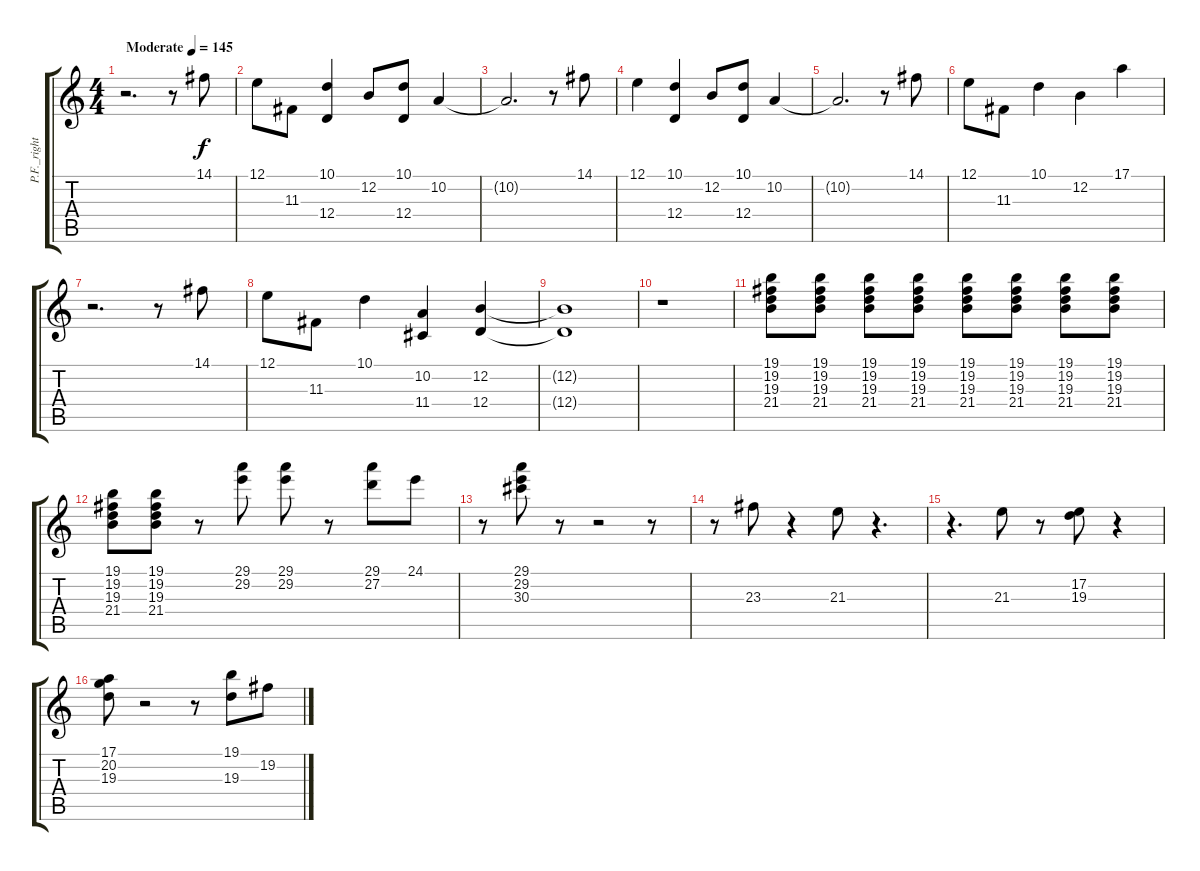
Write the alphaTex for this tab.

\track ("P.F._right" "P.F._right") {instrument acousticgrandpiano}
\staff {score tabs}
\tuning (E4 B3 G3 D3 A2 E2) {hide}
\ts (4 4)
\tempo (145 "Moderate")
\clef g2
\ks c
r.2{d dy f instrument acousticgrandpiano} r.8 14.1.8 |
12.1.8 11.3.8 (10.1 12.4).4 12.2.8 (10.1 12.4).8 10.2.4 |
10.2{t}.2{d} r.8 14.1.8 |
12.1.4 (10.1 12.4).4 12.2.8 (10.1 12.4).8 10.2.4 |
10.2{t}.2{d} r.8 14.1.8 |
12.1.8 11.3.8 10.1.4 12.2.4 17.1.4 |
r.2{d} r.8 14.1.8 |
12.1.8 11.3.8 10.1.4 (10.2 11.4).4 (12.2 12.4).4 |
(12.2{t} 12.4{t}).1 |
r.1 |
(19.1 19.2 19.3 21.4).8 (19.1 19.2 19.3 21.4).8 (19.1 19.2 19.3 21.4).8 (19.1 19.2 19.3 21.4).8 (19.1 19.2 19.3 21.4).8 (19.1 19.2 19.3 21.4).8 (19.1 19.2 19.3 21.4).8 (19.1 19.2 19.3 21.4).8 |
(19.1 19.2 19.3 21.4).8 (19.1 19.2 19.3 21.4).8 r.8 (29.1 29.2).8 (29.1 29.2).8 r.8 (29.1 27.2).8 24.1.8 |
r.8 (29.1 29.2 30.3).8 r.8 r.2 r.8 |
r.8 23.3.8 r.4 21.3.8 r.4{d} |
r.4{d} 21.3.8 r.8 (17.2 19.3).8 r.4 |
(17.1 20.2 19.3).8 r.2 r.8 (19.1 19.3).8 19.2.8
